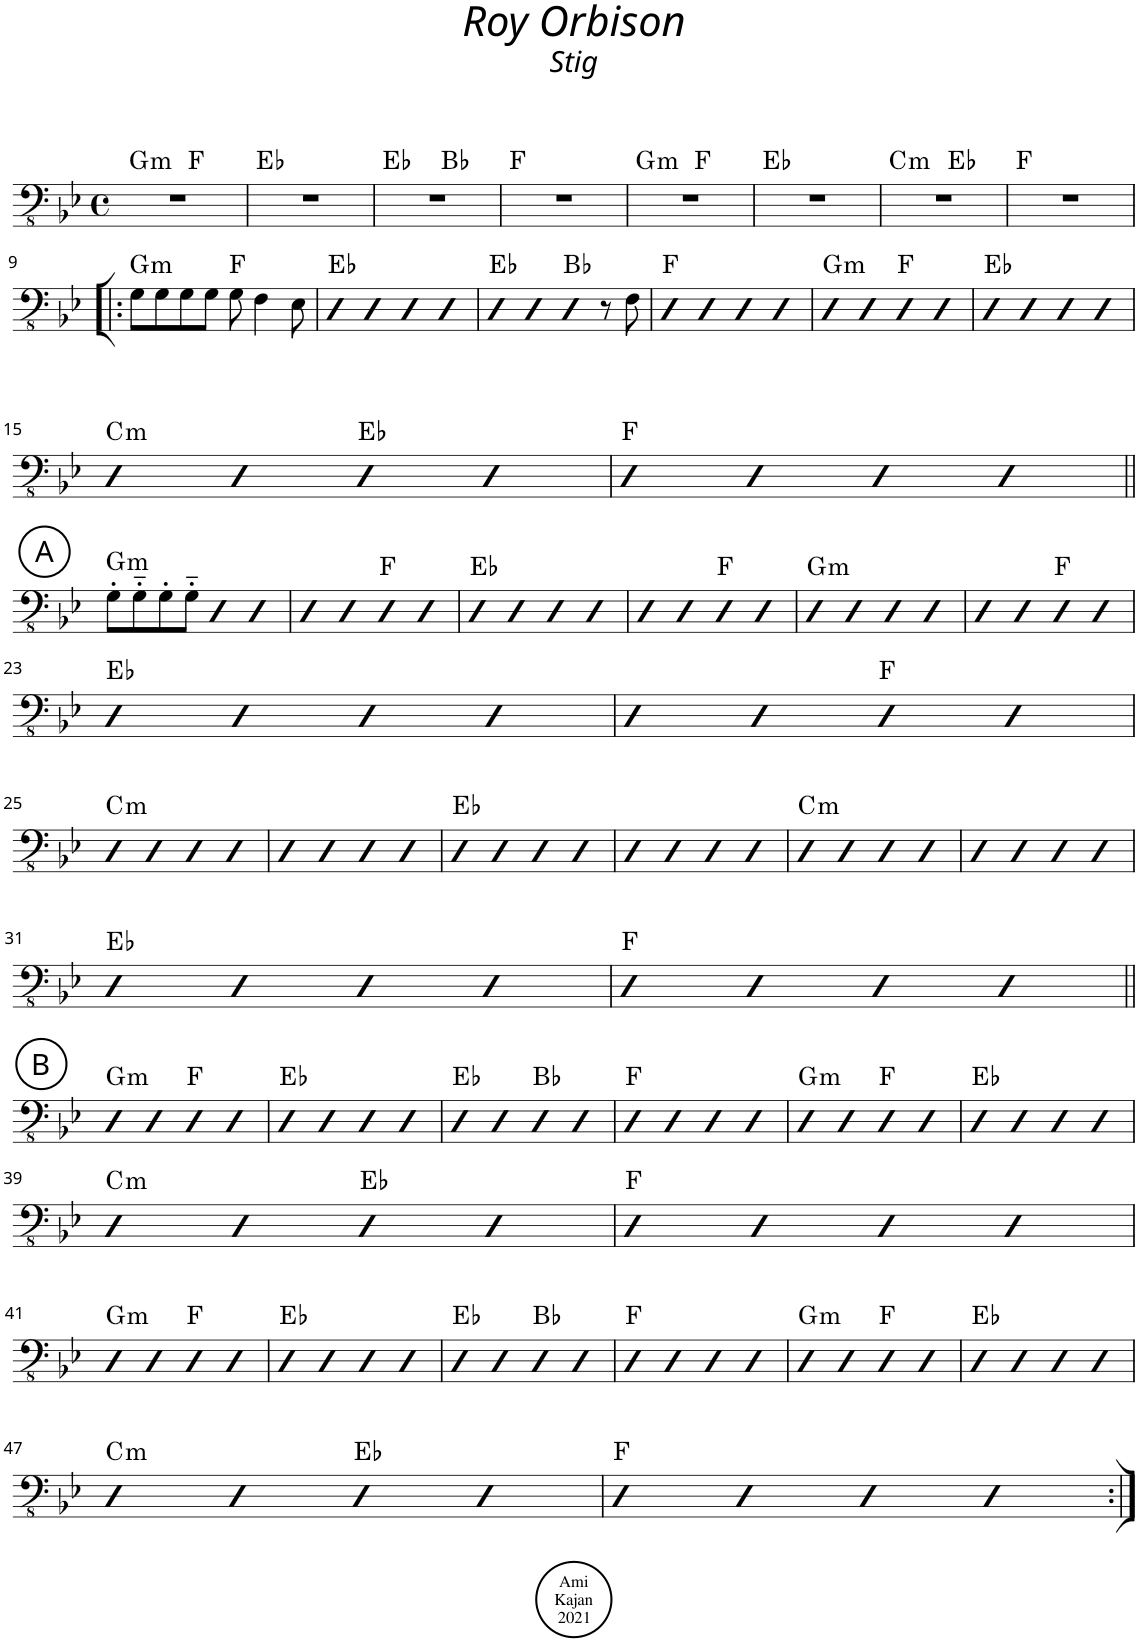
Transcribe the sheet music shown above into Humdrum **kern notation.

**kern	**harte
*part1	*part1
*staff1	*
*I"Acoustic Bass	*
*I'Bass	*
*clefFv4	*
*k[b-e-]	*
*M4/4	*
*met(c)	*
=1	=1
!	!LO:H:kt=m
*^	*
1r	2ryy	G:min
.	2ryy	F:maj
*v	*v	*
=2	=2
1r	Eb:maj
=3	=3
*^	*
1r	2ryy	Eb:maj
.	2ryy	Bb:maj
*v	*v	*
=4	=4
1r	F:maj
=5	=5
!	!LO:H:kt=m
*^	*
1r	2ryy	G:min
.	2ryy	F:maj
*v	*v	*
=6	=6
1r	Eb:maj
=7	=7
!	!LO:H:kt=m
*^	*
1r	2ryy	C:min
.	2ryy	Eb:maj
*v	*v	*
=8	=8
1r	F:maj
!!LO:LB:g=z
=9!|:	=9!|:
!	!LO:H:kt=m
8GG\L	G:min
8GG\	.
8GG\	.
8GG\J	.
8GG\	F:maj
4FF\	.
8EE-\	.
=10	=10
4DD	Eb:maj
4DD	.
4DD	.
4DD	.
=11	=11
4DD	Eb:maj
4DD	.
4DD	Bb:maj
8r	.
8FF\	.
=12	=12
4DD	F:maj
4DD	.
4DD	.
4DD	.
=13	=13
!	!LO:H:kt=m
4DD	G:min
4DD	.
4DD	F:maj
4DD	.
=14	=14
4DD	Eb:maj
4DD	.
4DD	.
4DD	.
!!LO:LB:g=z
=15	=15
!	!LO:H:kt=m
4DD	C:min
4DD	.
4DD	Eb:maj
4DD	.
=16	=16
4DD	F:maj
4DD	.
4DD	.
4DD	.
!!LO:LB:g=z
!!LO:REH:place=s1:a:cj:enc=circle:fs=14:t=A
=17||	=17||
!	!LO:H:kt=m
8GG'\L	G:min
8GG'~\	.
8GG'\	.
8GG'~\J	.
4DD	.
4DD	.
=18	=18
4DD	.
4DD	.
4DD	F:maj
4DD	.
=19	=19
4DD	Eb:maj
4DD	.
4DD	.
4DD	.
=20	=20
4DD	.
4DD	.
4DD	F:maj
4DD	.
=21	=21
!	!LO:H:kt=m
4DD	G:min
4DD	.
4DD	.
4DD	.
=22	=22
4DD	.
4DD	.
4DD	F:maj
4DD	.
!!LO:LB:g=z
=23	=23
4DD	Eb:maj
4DD	.
4DD	.
4DD	.
=24	=24
4DD	.
4DD	.
4DD	F:maj
4DD	.
!!LO:LB:g=z
=25	=25
!	!LO:H:kt=m
4DD	C:min
4DD	.
4DD	.
4DD	.
=26	=26
4DD	.
4DD	.
4DD	.
4DD	.
=27	=27
4DD	Eb:maj
4DD	.
4DD	.
4DD	.
=28	=28
4DD	.
4DD	.
4DD	.
4DD	.
=29	=29
!	!LO:H:kt=m
4DD	C:min
4DD	.
4DD	.
4DD	.
=30	=30
4DD	.
4DD	.
4DD	.
4DD	.
!!LO:LB:g=z
=31	=31
4DD	Eb:maj
4DD	.
4DD	.
4DD	.
=32	=32
4DD	F:maj
4DD	.
4DD	.
4DD	.
!!LO:LB:g=z
!!LO:REH:place=s1:a:cj:enc=circle:fs=14:t=B
=33||	=33||
!	!LO:H:kt=m
4DD	G:min
4DD	.
4DD	F:maj
4DD	.
=34	=34
4DD	Eb:maj
4DD	.
4DD	.
4DD	.
=35	=35
4DD	Eb:maj
4DD	.
4DD	Bb:maj
4DD	.
=36	=36
4DD	F:maj
4DD	.
4DD	.
4DD	.
=37	=37
!	!LO:H:kt=m
4DD	G:min
4DD	.
4DD	F:maj
4DD	.
=38	=38
4DD	Eb:maj
4DD	.
4DD	.
4DD	.
!!LO:LB:g=z
=39	=39
!	!LO:H:kt=m
4DD	C:min
4DD	.
4DD	Eb:maj
4DD	.
=40	=40
4DD	F:maj
4DD	.
4DD	.
4DD	.
!!LO:LB:g=z
=41	=41
!	!LO:H:kt=m
4DD	G:min
4DD	.
4DD	F:maj
4DD	.
=42	=42
4DD	Eb:maj
4DD	.
4DD	.
4DD	.
=43	=43
4DD	Eb:maj
4DD	.
4DD	Bb:maj
4DD	.
=44	=44
4DD	F:maj
4DD	.
4DD	.
4DD	.
=45	=45
!	!LO:H:kt=m
4DD	G:min
4DD	.
4DD	F:maj
4DD	.
=46	=46
4DD	Eb:maj
4DD	.
4DD	.
4DD	.
!!LO:LB:g=z
=47	=47
!	!LO:H:kt=m
4DD	C:min
4DD	.
4DD	Eb:maj
4DD	.
=48	=48
4DD	F:maj
4DD	.
4DD	.
4DD	.
=:|!	=:|!
*-	*-
